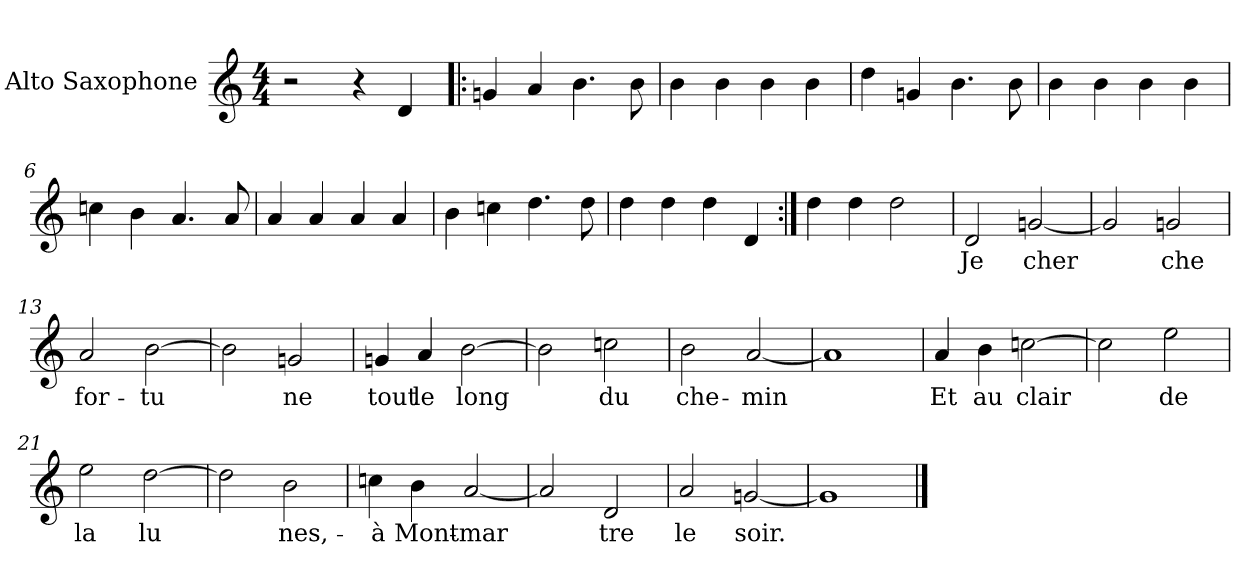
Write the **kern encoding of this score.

**kern	**text
*part1	*part1
*staff1	*staff1
*I"Alto Saxophone	*
*I'A. Sax.	*
*clefG2	*
*ITrd5c9	*
*M4/4	*
=1	=1
2r	.
4r	.
4F/	.
=2!|:	=2!|:
4B-/	.
4c/	.
4.d\	.
8d\	.
=3	=3
4d\	.
4d\	.
4d\	.
4d\	.
=4	=4
4f\	.
4B-/	.
4.d\	.
8d\	.
=5	=5
4d\	.
4d\	.
4d\	.
4d\	.
!!LO:LB:g=z
=6	=6
4e-\	.
4d\	.
4.c/	.
8c/	.
=7	=7
4c/	.
4c/	.
4c/	.
4c/	.
=8	=8
4d\	.
4e-\	.
4.f\	.
8f\	.
=9	=9
4f\	.
4f\	.
4f\	.
4F/	.
=10:|!	=10:|!
4f\	.
4f\	.
2f\	.
!!LO:LB:g=z
=11	=11
2F/	Je
[2B-/	-cher
=12	=12
2B-/]	.
2B-/	che
=13	=13
2c/	-for-
[2d\	-tu
=14	=14
2d\]	.
2B-/	ne
=15	=15
4B-/	tout
4c/	le
[2d\	long
=16	=16
2d\]	.
2e-\	du
=17	=17
2d\	che-
[2c/	-min
=18	=18
1c]	.
!!LO:LB:g=z
=19	=19
4c/	Et
4d\	au
[2e-\	clair
=20	=20
2e-\]	.
2g\	de
=21	=21
2g\	la
[2f\	-lu
=22	=22
2f\]	.
2d\	nes,-
=23	=23
4e-\	-à
4d\	Mont-
[2c/	-mar
=24	=24
2c/]	.
2F/	tre
=25	=25
2c/	le
[2B-/	soir.
=26	=26
1B-]	.
==	==
*-	*-
